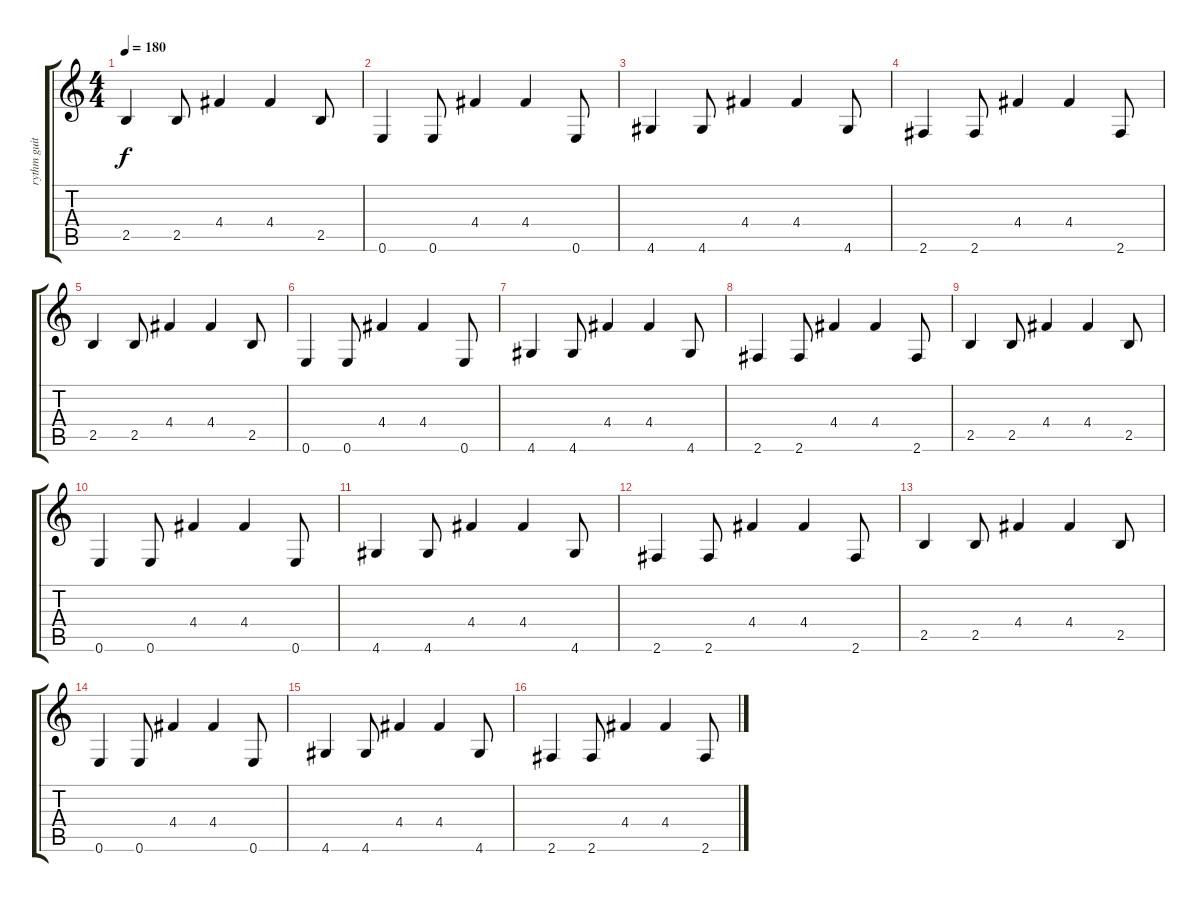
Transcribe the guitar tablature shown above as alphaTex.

\track ("rythm guitar" "rythm guit") {instrument overdrivenguitar}
\staff {score tabs}
\tuning (E4 B3 G3 D3 A2 E2) {hide}
\ts (4 4)
\tempo 180
\clef g2
\ks c
2.5.4{dy f instrument electricguitarclean} 2.5.8 4.4.4 4.4.4 2.5.8 |
0.6.4 0.6.8 4.4.4 4.4.4 0.6.8 |
4.6.4 4.6.8 4.4.4 4.4.4 4.6.8 |
2.6.4 2.6.8 4.4.4 4.4.4 2.6.8 |
2.5.4{instrument electricguitarclean} 2.5.8 4.4.4 4.4.4 2.5.8 |
0.6.4 0.6.8 4.4.4 4.4.4 0.6.8 |
4.6.4 4.6.8 4.4.4 4.4.4 4.6.8 |
2.6.4 2.6.8 4.4.4 4.4.4 2.6.8 |
2.5.4{instrument electricguitarclean} 2.5.8 4.4.4 4.4.4 2.5.8 |
0.6.4 0.6.8 4.4.4 4.4.4 0.6.8 |
4.6.4 4.6.8 4.4.4 4.4.4 4.6.8 |
2.6.4 2.6.8 4.4.4 4.4.4 2.6.8 |
2.5.4{instrument electricguitarclean} 2.5.8 4.4.4 4.4.4 2.5.8 |
0.6.4 0.6.8 4.4.4 4.4.4 0.6.8 |
4.6.4 4.6.8 4.4.4 4.4.4 4.6.8 |
2.6.4 2.6.8 4.4.4 4.4.4 2.6.8
